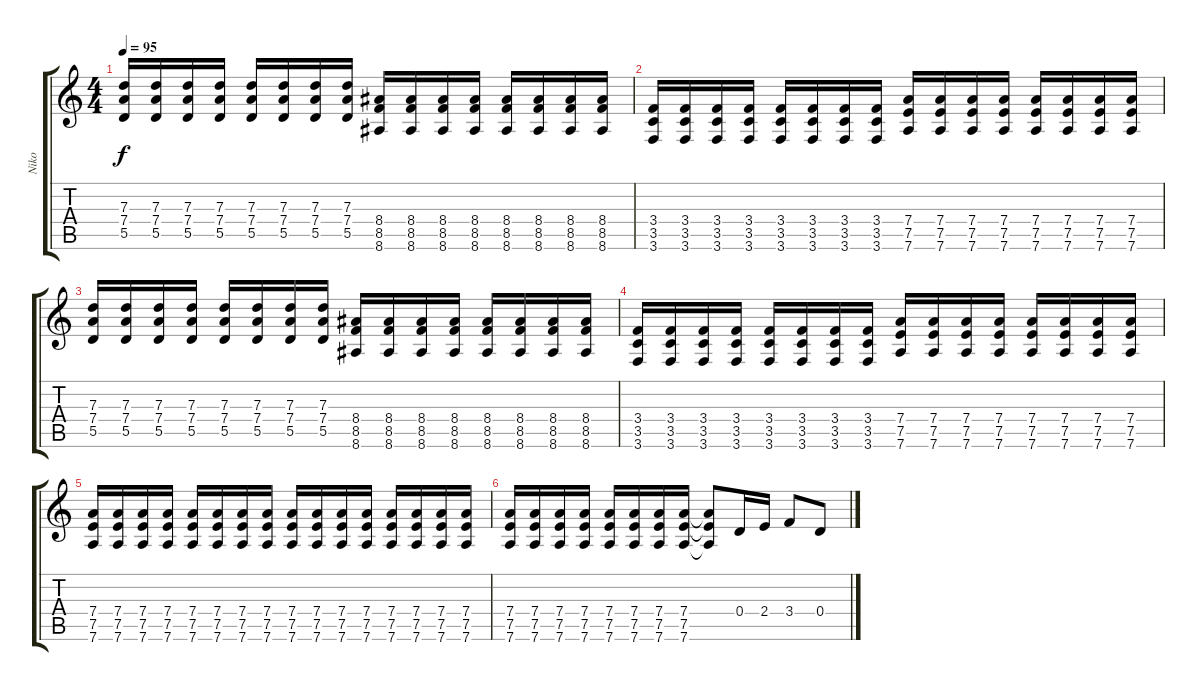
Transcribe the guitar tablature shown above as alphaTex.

\track ("Niko" "Niko") {instrument distortionguitar}
\staff {score tabs}
\tuning (E4 B3 G3 D3 A2 D2) {hide}
\ts (4 4)
\tempo 95
\clef g2
\ks c
(7.3 7.4 5.5).16{dy f} (7.3 7.4 5.5).16 (7.3 7.4 5.5).16 (7.3 7.4 5.5).16 (7.3 7.4 5.5).16 (7.3 7.4 5.5).16 (7.3 7.4 5.5).16 (7.3 7.4 5.5).16 (8.4 8.5 8.6).16 (8.4 8.5 8.6).16 (8.4 8.5 8.6).16 (8.4 8.5 8.6).16 (8.4 8.5 8.6).16 (8.4 8.5 8.6).16 (8.4 8.5 8.6).16 (8.4 8.5 8.6).16 |
(3.4 3.5 3.6).16 (3.4 3.5 3.6).16 (3.4 3.5 3.6).16 (3.4 3.5 3.6).16 (3.4 3.5 3.6).16 (3.4 3.5 3.6).16 (3.4 3.5 3.6).16 (3.4 3.5 3.6).16 (7.4 7.5 7.6).16 (7.4 7.5 7.6).16 (7.4 7.5 7.6).16 (7.4 7.5 7.6).16 (7.4 7.5 7.6).16 (7.4 7.5 7.6).16 (7.4 7.5 7.6).16 (7.4 7.5 7.6).16 |
(7.3 7.4 5.5).16 (7.3 7.4 5.5).16 (7.3 7.4 5.5).16 (7.3 7.4 5.5).16 (7.3 7.4 5.5).16 (7.3 7.4 5.5).16 (7.3 7.4 5.5).16 (7.3 7.4 5.5).16 (8.4 8.5 8.6).16 (8.4 8.5 8.6).16 (8.4 8.5 8.6).16 (8.4 8.5 8.6).16 (8.4 8.5 8.6).16 (8.4 8.5 8.6).16 (8.4 8.5 8.6).16 (8.4 8.5 8.6).16 |
(3.4 3.5 3.6).16 (3.4 3.5 3.6).16 (3.4 3.5 3.6).16 (3.4 3.5 3.6).16 (3.4 3.5 3.6).16 (3.4 3.5 3.6).16 (3.4 3.5 3.6).16 (3.4 3.5 3.6).16 (7.4 7.5 7.6).16 (7.4 7.5 7.6).16 (7.4 7.5 7.6).16 (7.4 7.5 7.6).16 (7.4 7.5 7.6).16 (7.4 7.5 7.6).16 (7.4 7.5 7.6).16 (7.4 7.5 7.6).16 |
(7.4 7.5 7.6).16 (7.4 7.5 7.6).16 (7.4 7.5 7.6).16 (7.4 7.5 7.6).16 (7.4 7.5 7.6).16 (7.4 7.5 7.6).16 (7.4 7.5 7.6).16 (7.4 7.5 7.6).16 (7.4 7.5 7.6).16 (7.4 7.5 7.6).16 (7.4 7.5 7.6).16 (7.4 7.5 7.6).16 (7.4 7.5 7.6).16 (7.4 7.5 7.6).16 (7.4 7.5 7.6).16 (7.4 7.5 7.6).16 |
(7.4 7.5 7.6).16 (7.4 7.5 7.6).16 (7.4 7.5 7.6).16 (7.4 7.5 7.6).16 (7.4 7.5 7.6).16 (7.4 7.5 7.6).16 (7.4 7.5 7.6).16 (7.4 7.5 7.6).16 (7.4{t} 7.5{t} 7.6{t}).8 0.4.16 2.4.16 3.4.8 0.4.8
